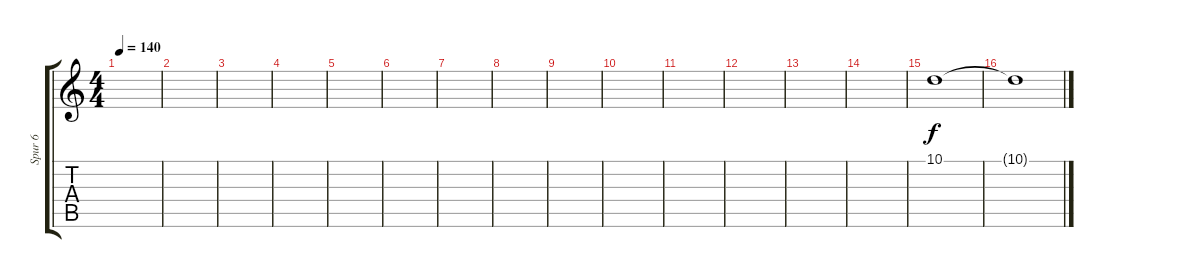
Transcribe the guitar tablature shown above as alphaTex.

\track ("Spur 6" "Spur 6") {instrument stringensemble1}
\staff {score tabs}
\tuning (E4 B3 G3 D3 A2 E2) {hide}
\ts (4 4)
\tempo 140
\clef g2
\ks c
|
|
|
|
|
|
|
|
|
|
|
|
|
|
10.1.1 |
10.1{t}.1
